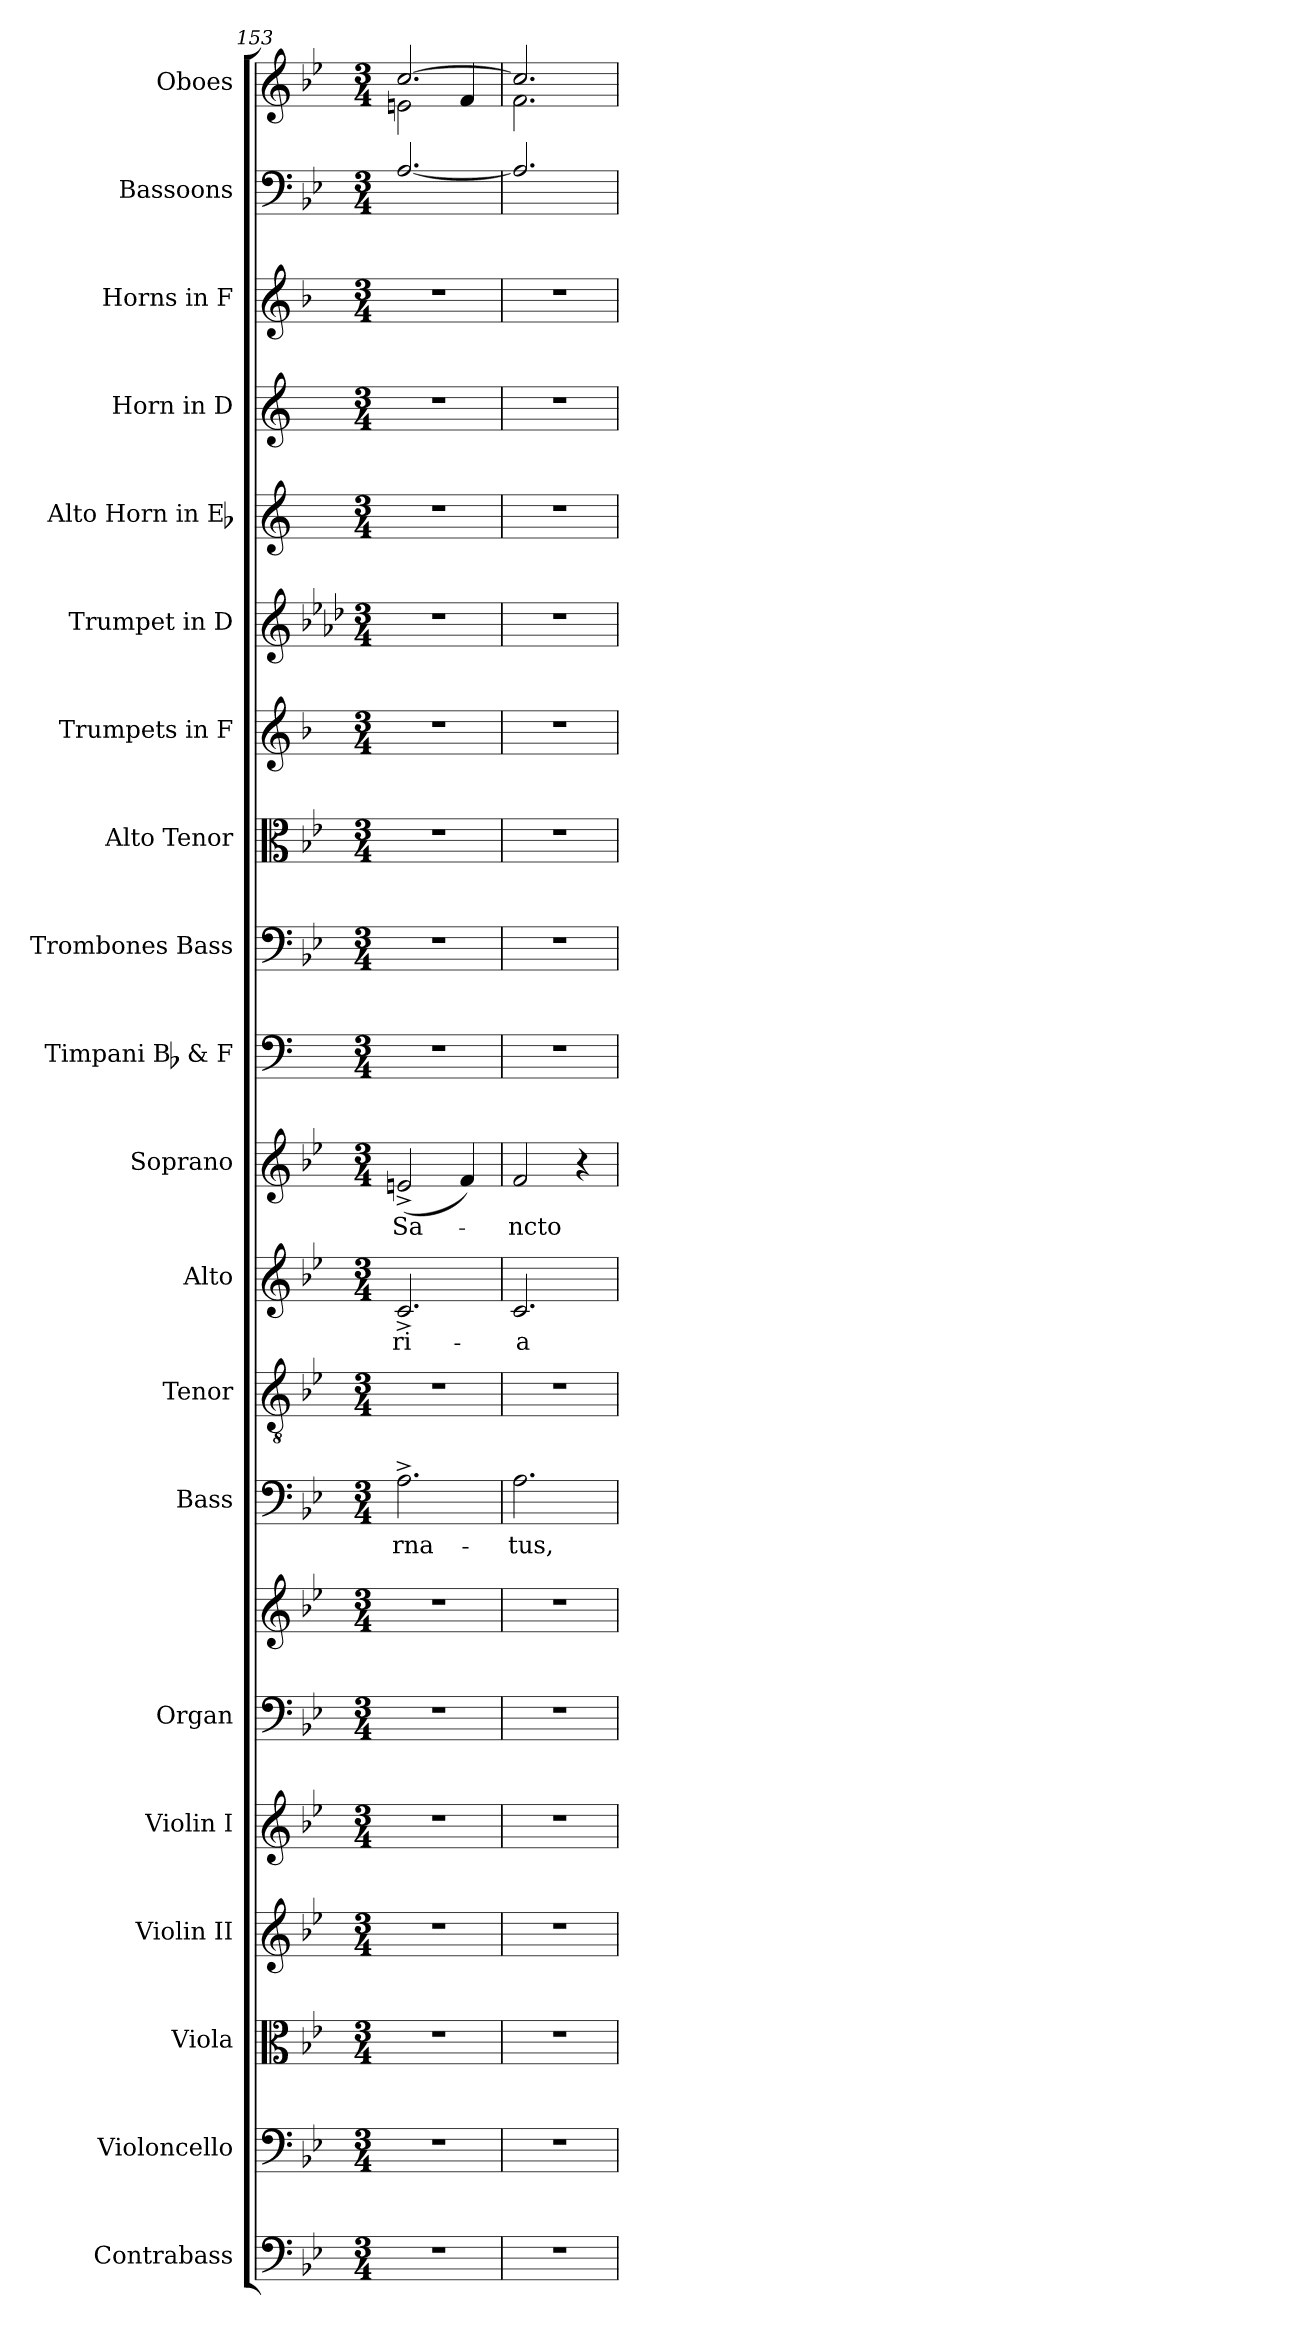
**kern	**kern	**kern	**kern	**kern	**kern	**kern	**kern	**text	**kern	**kern	**text	**kern	**text	**kern	**kern	**kern	**kern	**kern	**kern	**kern	**kern	**kern	**kern
*part20	*part19	*part18	*part17	*part16	*part15	*part15	*part14	*part14	*part13	*part12	*part12	*part11	*part11	*part10	*part9	*part8	*part7	*part6	*part5	*part4	*part3	*part2	*part1
*staff21	*staff20	*staff19	*staff18	*staff17	*staff16	*staff15	*staff14	*staff14	*staff13	*staff12	*staff12	*staff11	*staff11	*staff10	*staff9	*staff8	*staff7	*staff6	*staff5	*staff4	*staff3	*staff2	*staff1
*I"Contrabass	*I"Violoncello	*I"Viola	*I"Violin II	*I"Violin I	*I"Organ	*	*I"Bass	*	*I"Tenor	*I"Alto	*	*I"Soprano	*	*I"Timpani Bb & F	*I"Trombones  Bass	*I"Alto Tenor	*I"Trumpets in F	*I"Trumpet in D	*I"Alto Horn in Eb	*I"Horn in D	*I"Horns in F	*I"Bassoons	*I"Oboes
*I'Cb.	*I'Vc.	*I'Vla.	*I'Vln. II	*I'Vln. I	*I'Org.	*	*I'B.	*	*I'T.	*I'A.	*	*I'S.	*	*I'Timp.	*	*	*	*	*	*	*I'Hn.	*I'Bsn.	*I'Ob.
*clefF4	*clefF4	*clefC3	*clefG2	*clefG2	*clefF4	*clefG2	*clefF4	*	*clefGv2	*clefG2	*	*clefG2	*	*clefF4	*clefF4	*clefC3	*clefG2	*clefG2	*clefG2	*clefG2	*clefG2	*clefF4	*clefG2
*ITrd7c12	*	*	*	*	*	*	*	*	*ITrd7c12	*	*	*	*	*	*	*	*ITrd4c7	*ITrd-1c-2	*ITrd5c8	*ITrd6c10	*ITrd4c7	*	*
*k[b-e-]	*k[b-e-]	*k[b-e-]	*k[b-e-]	*k[b-e-]	*k[b-e-]	*k[b-e-]	*k[b-e-]	*	*k[b-e-]	*k[b-e-]	*	*k[b-e-]	*	*k[]	*k[b-e-]	*k[b-e-]	*k[b-e-]	*k[b-e-]	*k[f#c#g#d#]	*k[f#c#]	*k[b-e-]	*k[b-e-]	*k[b-e-]
*B-:	*B-:	*B-:	*B-:	*B-:	*B-:	*B-:	*B-:	*	*B-:	*B-:	*	*B-:	*	*C:	*B-:	*B-:	*B-:	*B-:	*E:	*D:	*B-:	*B-:	*B-:
*M3/4	*M3/4	*M3/4	*M3/4	*M3/4	*M3/4	*M3/4	*M3/4	*	*M3/4	*M3/4	*	*M3/4	*	*M3/4	*M3/4	*M3/4	*M3/4	*M3/4	*M3/4	*M3/4	*M3/4	*M3/4	*M3/4
=153	=153	=153	=153	=153	=153	=153	=153	=153	=153	=153	=153	=153	=153	=153	=153	=153	=153	=153	=153	=153	=153	=153	=153
!LO:N:vis=1	!LO:N:vis=1	!LO:N:vis=1	!LO:N:vis=1	!LO:N:vis=1	!LO:N:vis=1	!LO:N:vis=1	!	!	!	!	!	!	!	!	!	!	!	!	!	!	!	!	!
!	!	!	!	!	!	!	!	!LO:LY:b:color=#000000	!LO:N:vis=1	!	!	!	!	!	!	!	!	!	!	!	!	!	!
!	!	!	!	!	!	!	!	!	!	!	!LO:LY:b:color=#000000	!	!	!	!	!	!	!	!	!	!	!	!
!	!	!	!	!	!	!	!	!	!	!	!	!	!LO:LY:b:color=#000000	!LO:N:vis=1	!LO:N:vis=1	!LO:N:vis=1	!LO:N:vis=1	!LO:N:vis=1	!LO:N:vis=1	!LO:N:vis=1	!LO:N:vis=1	!	!
*	*	*	*	*	*	*	*	*	*	*	*	*	*	*	*	*	*	*	*	*	*	*	*^
2.r	2.r	2.r	2.r	2.r	2.r	2.r	2.A^i\	-rna-	2.r	2.c^i/	-ri-	(2en^i/	Sa-	2.r	2.r	2.r	2.r	2.r	2.r	2.r	2.r	[2.Ai/	[2.cci/	2eni\
.	.	.	.	.	.	.	.	.	.	.	.	4fi/)	.	.	.	.	.	.	.	.	.	.	.	4fi/
=154	=154	=154	=154	=154	=154	=154	=154	=154	=154	=154	=154	=154	=154	=154	=154	=154	=154	=154	=154	=154	=154	=154	=154	=154
!LO:N:vis=1	!LO:N:vis=1	!LO:N:vis=1	!LO:N:vis=1	!LO:N:vis=1	!LO:N:vis=1	!LO:N:vis=1	!	!	!	!	!	!	!	!	!	!	!	!	!	!	!	!	!	!
!	!	!	!	!	!	!	!	!LO:LY:b:color=#000000	!LO:N:vis=1	!	!	!	!	!	!	!	!	!	!	!	!	!	!	!
!	!	!	!	!	!	!	!	!	!	!	!LO:LY:b:color=#000000	!	!	!	!	!	!	!	!	!	!	!	!	!
!	!	!	!	!	!	!	!	!	!	!	!	!	!LO:LY:b:color=#000000	!LO:N:vis=1	!LO:N:vis=1	!LO:N:vis=1	!LO:N:vis=1	!LO:N:vis=1	!LO:N:vis=1	!LO:N:vis=1	!LO:N:vis=1	!	!	!
2.r	2.r	2.r	2.r	2.r	2.r	2.r	2.Ai\	-tus,	2.r	2.ci/	-a	2fi/	-ncto	2.r	2.r	2.r	2.r	2.r	2.r	2.r	2.r	2.Ai/]	2.cci/]	2.fi\
.	.	.	.	.	.	.	.	.	.	.	.	4r	.	.	.	.	.	.	.	.	.	.	.	.
*	*	*	*	*	*	*	*	*	*	*	*	*	*	*	*	*	*	*	*	*	*	*	*v	*v
=	=	=	=	=	=	=	=	=	=	=	=	=	=	=	=	=	=	=	=	=	=	=	=
*-	*-	*-	*-	*-	*-	*-	*-	*-	*-	*-	*-	*-	*-	*-	*-	*-	*-	*-	*-	*-	*-	*-	*-
